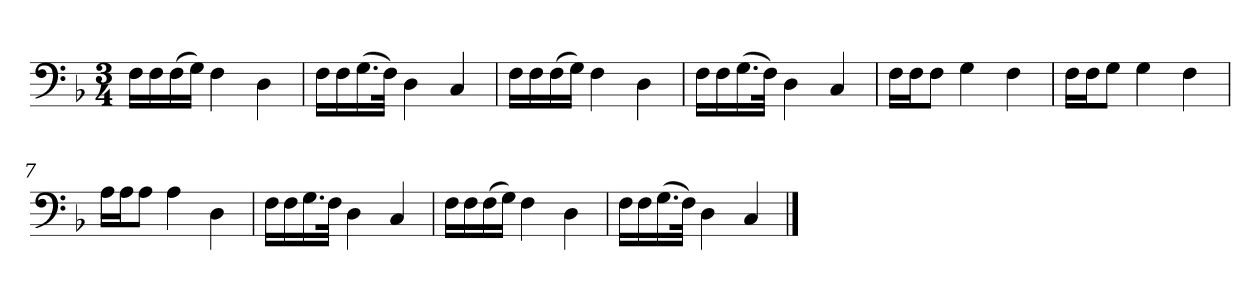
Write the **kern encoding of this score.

**kern
*part1
*staff1
*clefF4
*k[b-]
*M3/4
=1
16F\LL
16F\
(16F\
16G\JJ)
4F\
4D\
=2
16F\LL
16F\
(16.G\
32F\JJk)
4D\
4C/
=3
16F\LL
16F\
(16F\
16G\JJ)
4F\
4D\
=4
16F\LL
16F\
(16.G\
32F\JJk)
4D\
4C/
=5
16F\LL
16F\J
8F\J
4G\
4F\
=6
16F\LL
16F\J
8G\J
4G\
4F\
=7
16A\LL
16A\J
8A\J
4A\
4D\
=8
16F\LL
16F\
16.G\
32F\JJk
4D\
4C/
=9
16F\LL
16F\
(16F\
16G\JJ)
4F\
4D\
=10
16F\LL
16F\
(16.G\
32F\JJk)
4D\
4C/
==
*-
